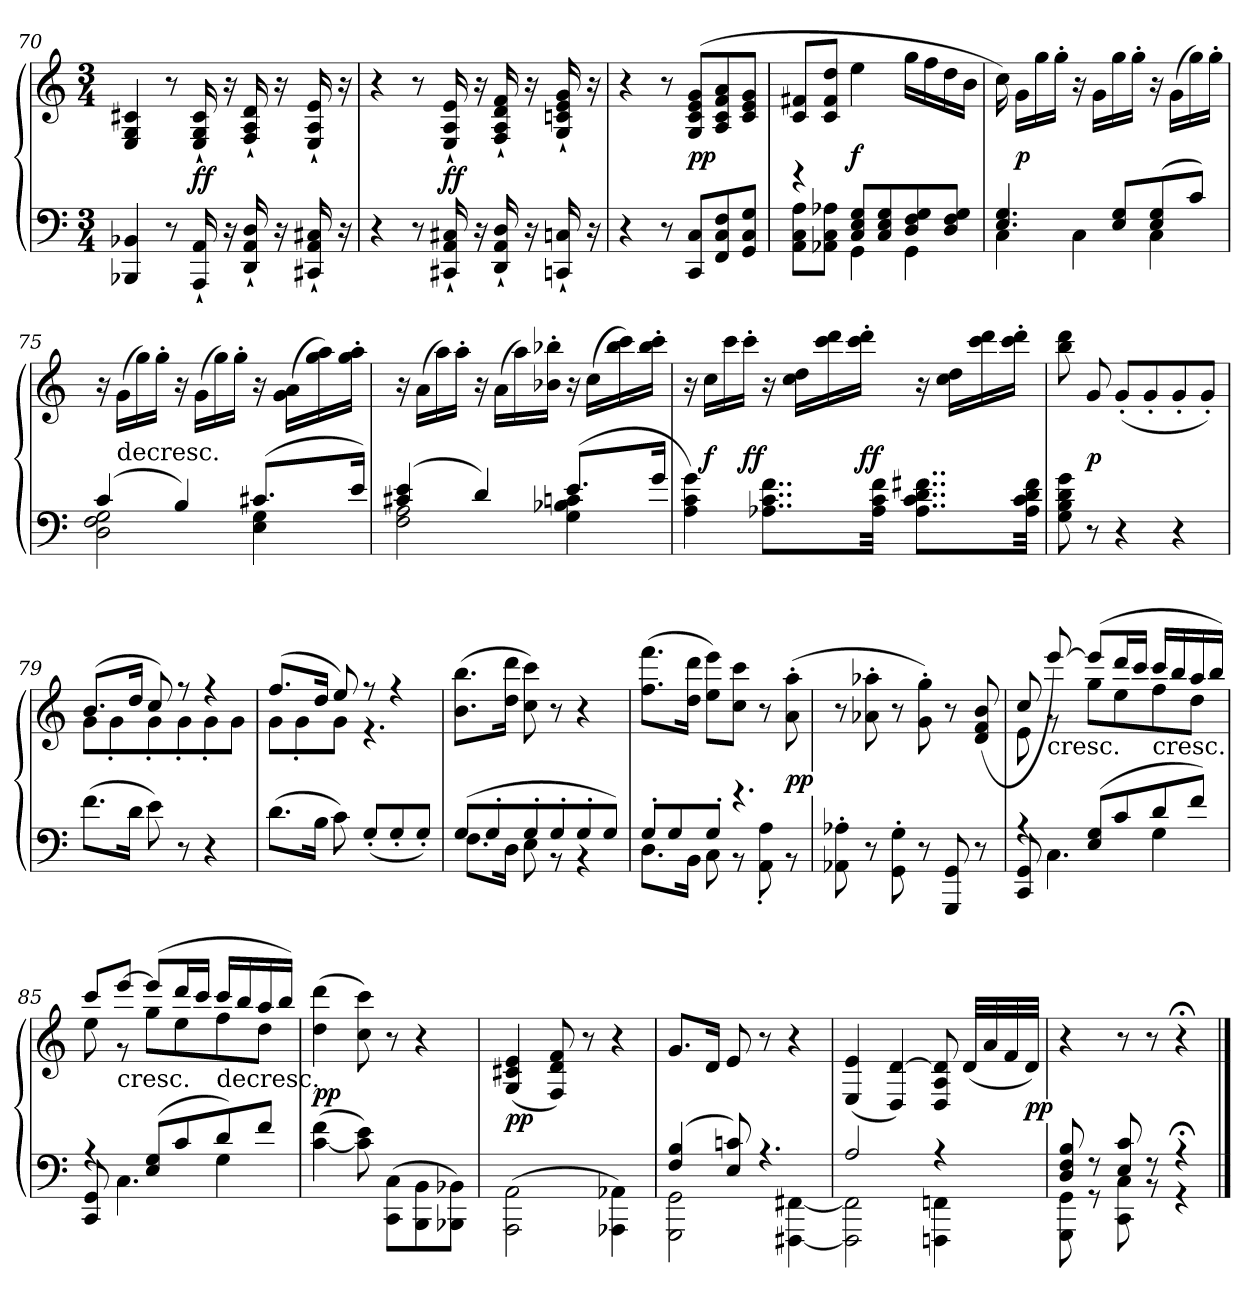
**kern	**kern	**dynam
*part1	*part1	*part1
*staff2	*staff1	*staff1/2
*clefF4	*clefG2	*
*k[]	*k[]	*
*C:	*C:	*
*M3/4	*M3/4	*
=70	=70	=70
4BBB-X/ 4BB-X/	4E/ 4G/ 4c#X/	.
8r	8r	.
16AAA`/ 16AA`/	16E`/ 16G`/ 16c#`/	ff
16r	16r	.
16DD`/ 16AA`/ 16D`/	16F`/ 16A`/ 16d`/	.
16r	16r	.
16CC#X`/ 16AA`/ 16C#X`/	16E`/ 16A`/ 16e`/	.
16r	16r	.
=71	=71	=71
4r	4r	.
8r	8r	.
16CC#X`/ 16AA`/ 16C#X`/	16E`/ 16A`/ 16e`/	ff
16r	16r	.
16DD`/ 16AA`/ 16D`/	16F`/ 16A`/ 16d`/ 16f`/	.
16r	16r	.
16CCn`/ 16Cn`/	16G`/ 16cn`/ 16e`/ 16g`/	.
16r	16r	.
=72	=72	=72
4r	4r	.
8r	8r	.
8CC/ 8C/L	(8G/ 8c/ 8e/ 8g/L	pp
8FF/ 8C/ 8F/	8A/ 8c/ 8f/ 8a/	.
8GG/ 8C/ 8G/J	8c/ 8e/ 8g/J	.
=73	=73	=73
*^	*	*
4r	8AA\ 8C\ 8A\L	8c/ 8f#X/L	.
.	8AA-X\ 8C\ 8A-X\J	8c/ 8f#/ 8dd/J	.
8C/ 8E/ 8G/L	4GG\	4ee\	f
8C/ 8E/ 8G/	.	.	.
8D/ 8F/ 8G/	4GG\	16gg\LL	.
.	.	16ff\	.
8D/ 8F/ 8G/J	.	16dd\	.
.	.	16b\JJ	.
=74	=74	=74	=74
4.E/ 4.G/	4C\	16cc\)	.
.	.	16g\LL	p
.	.	16gg\	.
.	.	16gg'\JJ	.
.	4C\	16r	.
.	.	16g\LL	.
8E/ 8G/L	.	16gg\	.
.	.	16gg'\JJ	.
(8E/ 8G/	4C\	16r	.
.	.	(16g\LL	.
8c/J)	.	16gg\)	.
.	.	16gg'\JJ	.
=75	=75	=75	=75
(4c/	2D\ 2F\ 2G\	16r	.
!	!	!LO:TX:c:t=decresc.	!
.	.	(16g\LL	.
.	.	16gg\)	.
.	.	16gg'\JJ	.
4B/)	.	16r	.
.	.	(16g\LL	.
.	.	16gg\)	.
.	.	16gg'\JJ	.
(8.c#X/L	4E\ 4G\	16r	.
.	.	(16g\ 16a\LL	.
.	.	16gg\ 16aa\)	.
16e/Jk)	.	16gg'\ 16aa'\JJ	.
=76	=76	=76	=76
(4c#X/ 4e/	2F\ 2A\	16r	.
.	.	(16a\LL	.
.	.	16aa\)	.
.	.	16aa'\JJ	.
4d/)	.	16r	.
.	.	(16a\LL	.
.	.	16aa\)	.
.	.	16b-X'\ 16bb-X'\JJ	.
(8.e/L	4G\ 4B-X\ 4cn\	16r	.
.	.	(16cc\LL	.
.	.	16bb-\ 16ccc\)	.
16g/Jk	.	16bb-'\ 16ccc'\JJ	.
*v	*v	*	*
=77	=77	=77
4A\ 4c\ 4g\)	16r	.
.	16cc\LL	f
.	16ccc\	.
.	16ccc'\JJ	ff
8..A-X\ 8..c\ 8..f\L	16r	.
.	16cc\ 16dd\LL	.
.	16ccc\ 16ddd\	.
.	16ccc'\ 16ddd'\JJ	ff
32A-\ 32c\ 32f\Jkk	.	.
8..A-\ 8..c\ 8..d\ 8..f#X\L	16r	.
.	16cc\ 16dd\LL	.
.	16ccc\ 16ddd\	.
.	16ccc'\ 16ddd'\JJ	.
32A-\ 32c\ 32d\ 32f#\Jkk	.	.
=78	=78	=78
8G\ 8B\ 8d\ 8g\	8bb\ 8ddd\	.
8r	8g/	p
4r	(8g'/L	.
.	8g'/	.
4r	8g'/	.
.	8g'/J)	.
=79	=79	=79
*	*^	*
(8.f\L	(8.b/L	8g\L	.
.	.	8g'\	.
16d\Jk	16dd/Jk	.	.
8e\)	8cc/)	8g'\	.
8r	8r	8g'\	.
4r	4r	8g'\	.
.	.	8g\J	.
=80	=80	=80	=80
(8.d\L	(8.ff/L	8g\L	.
.	.	8g'\	.
16B\Jk	16dd/Jk	.	.
8c\)	8ee/)	8g\J	.
(8G'/L	8r	4.r	.
8G'/	4r	.	.
8G'/J)	.	.	.
*	*v	*v	*
=81	=81	=81
*^	*	*
(8G/L	8.F\L	(8.b\ 8.bb\L	.
8G'/	.	.	.
.	16D\Jk	16dd\ 16ddd\Jk	.
8G'/	8E\	8cc\ 8ccc\)	.
8G'/	8r	8r	.
8G'/	4r	4r	.
8G/J)	.	.	.
=82	=82	=82	=82
8G'/L	8.D\L	(8.ff\ 8.fff\L	.
8G/	.	.	.
.	16BB\Jk	16dd\ 16ddd\Jk	.
8G'/J	8C\	8ee\ 8eee\L)	.
4.r	8r	8cc\ 8ccc\J	.
.	8AA'\ 8A'\	8r	.
.	8r	(8a'\ 8aa'\	pp
*v	*v	*	*
=83	=83	=83
8AA-X'\ 8A-X'\	8r	.
8r	8a-X'\ 8aa-X'\	.
8GG'\ 8G'\	8r	.
8r	8g'\ 8gg'\)	.
8GGG/ 8GG/	8r	.
8r	(8d/ 8f/ 8b/	.
=84	=84	=84
*^	*^	*
4r	8CC/ 8GG/	8cc/	8e\	.
!	!	!LO:TX:c:t=cresc.	!	!
.	4.C\	[8eee/)	8r	.
(8E/ 8G/L	.	(8eee/L]	8gg\L	.
8c/	.	16ddd/L	8ee\	.
.	.	16ccc/JJ	.	.
!	!	!LO:TX:c:t=cresc.	!	!
8d/	4G\	16ccc/LL	8ff\	.
.	.	16bb/	.	.
8f/J)	.	16aa/	8dd\J	.
.	.	16bb/JJ)	.	.
=85	=85	=85	=85	=85
4r	8CC/ 8GG/	8ccc/L	8ee\	.
!	!	!LO:TX:c:t=cresc.	!	!
.	4.C\	[8eee/J	8r	.
(8E/ 8G/L	.	(8eee/L]	8gg\L	.
8c/	.	16ddd/L	8ee\	.
.	.	16ccc/JJ	.	.
!	!	!LO:TX:c:t=decresc.	!	!
8d/)	4G\	16ccc/LL	8ff\	.
.	.	16bb/	.	.
8f/J	.	16aa/	8dd\J	.
.	.	16bb/JJ)	.	.
*v	*v	*	*	*
*	*v	*v	*
=86	=86	=86
([4c\ 4f\	(4dd\ 4ddd\	pp
8c]\ 8e\)	8cc\ 8ccc\)	.
(8CC\ 8C\L	8r	.
8BBB\ 8BB\	4r	.
8BBB-X\ 8BB-X\J)	.	.
=87	=87	=87
(2AAA\ 2AA\	(4G/ 4c#X/ 4e/	pp
.	8F/ 8d/ 8f/)	.
.	8r	.
4AAA-X\ 4AA-X\)	4r	.
=88	=88	=88
*^	*	*
(4F/ 4B/	2GGG\ 2GG\	8.g/L	.
.	.	16d/Jk	.
8E/ 8cn/)	.	8e/	.
4.r	.	8r	.
.	[4FFF#X\ [4FF#X\	4r	.
=89	=89	=89	=89
2A/	2FFF#]\ 2FF#]\	(4E/ 4e/	.
.	.	4D/ [4d/)	.
4r	4FFFn\ 4FFn\	8D/ 8A/ 8d]/	.
.	.	(32d/LLL	.
.	.	32a/	.
.	.	32f/	.
.	.	32d/JJJ)	pp
=90	=90	=90	=90
8D/ 8F/ 8B/	8GGG\ 8GG\	4r	.
8r	8r	.	.
8E/ 8c/	8CC\ 8C\	8r	.
8r	8r	8r	.
4r;<	4r	4r;<	.
*v	*v	*	*
==	==	==
*-	*-	*-
